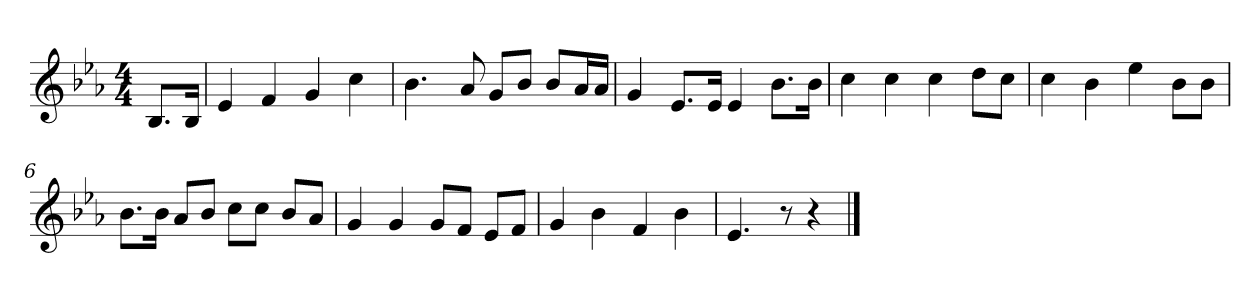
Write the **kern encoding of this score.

**kern
*part1
*staff1
*k[b-e-a-]
*M4/4
*MM120
=
8.B-L
16B-Jk
=1
4e-
4f
4g
4cc
=2
4.b-
8a-
8gL
8b-J
8b-L
16a-L
16a-JJ
=3
4g
8.e-L
16e-Jk
4e-
8.b-L
16b-Jk
=4
4cc
4cc
4cc
8ddL
8ccJ
=5
4cc
4b-
4ee-
8b-L
8b-J
=6
8.b-L
16b-Jk
8a-L
8b-J
8ccL
8ccJ
8b-L
8a-J
=7
4g
4g
8gL
8fJ
8e-L
8fJ
=8
4g
4b-
4f
4b-
=9
4.e-
8r
4r
==
*-
